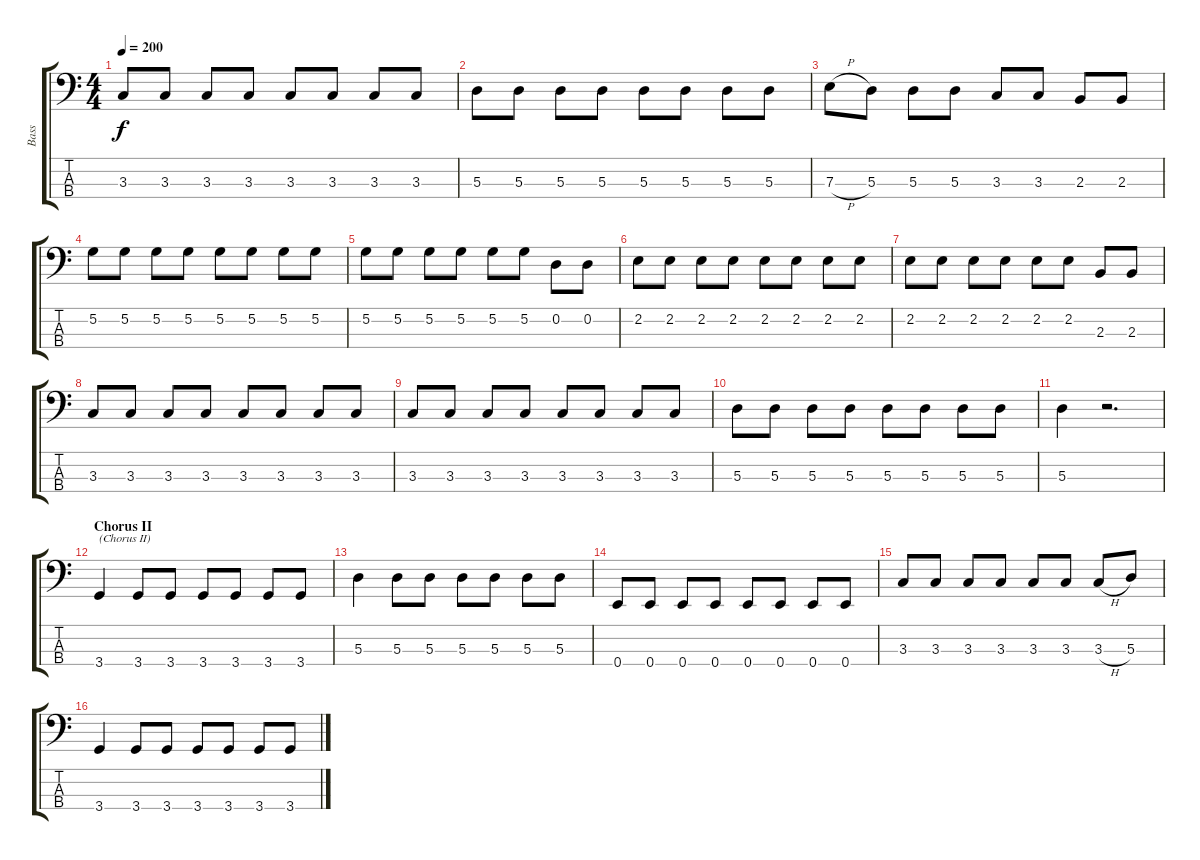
\track ("Bass" "Bass") {instrument electricbasspick}
\staff {score tabs}
\tuning (G2 D2 A1 E1) {hide}
\ts (4 4)
\tempo 200
\clef f4
\ks c
3.3.8{dy f} 3.3.8 3.3.8 3.3.8 3.3.8 3.3.8 3.3.8 3.3.8 |
5.3.8 5.3.8 5.3.8 5.3.8 5.3.8 5.3.8 5.3.8 5.3.8 |
7.3{h}.8 5.3.8 5.3.8 5.3.8 3.3.8 3.3.8 2.3.8 2.3.8 |
5.2.8 5.2.8 5.2.8 5.2.8 5.2.8 5.2.8 5.2.8 5.2.8 |
5.2.8 5.2.8 5.2.8 5.2.8 5.2.8 5.2.8 0.2.8 0.2.8 |
2.2.8 2.2.8 2.2.8 2.2.8 2.2.8 2.2.8 2.2.8 2.2.8 |
2.2.8 2.2.8 2.2.8 2.2.8 2.2.8 2.2.8 2.3.8 2.3.8 |
3.3.8 3.3.8 3.3.8 3.3.8 3.3.8 3.3.8 3.3.8 3.3.8 |
3.3.8 3.3.8 3.3.8 3.3.8 3.3.8 3.3.8 3.3.8 3.3.8 |
5.3.8 5.3.8 5.3.8 5.3.8 5.3.8 5.3.8 5.3.8 5.3.8 |
5.3.4 r.2{d} |
\section ("" "Chorus II")
3.4.4{txt "(Chorus II)"} 3.4.8 3.4.8 3.4.8 3.4.8 3.4.8 3.4.8 |
5.3.4 5.3.8 5.3.8 5.3.8 5.3.8 5.3.8 5.3.8 |
0.4.8 0.4.8 0.4.8 0.4.8 0.4.8 0.4.8 0.4.8 0.4.8 |
3.3.8 3.3.8 3.3.8 3.3.8 3.3.8 3.3.8 3.3{h}.8 5.3.8 |
3.4.4 3.4.8 3.4.8 3.4.8 3.4.8 3.4.8 3.4.8
